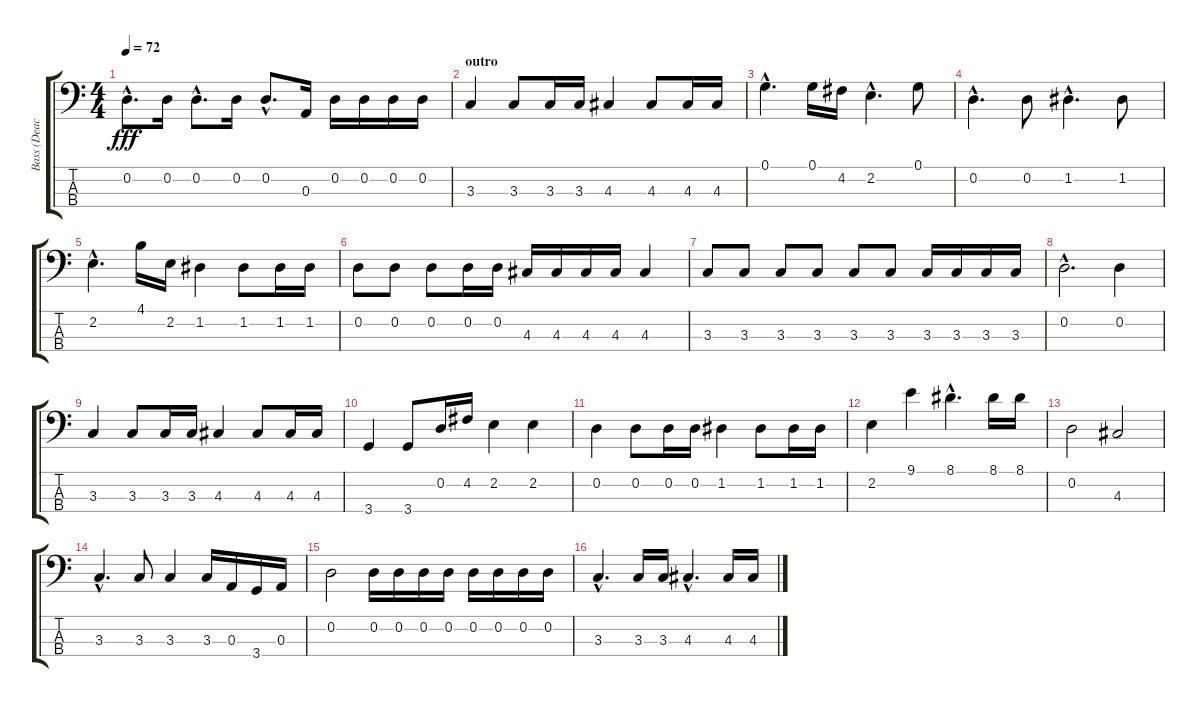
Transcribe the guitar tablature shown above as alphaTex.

\track ("Bass (Deacon)" "Bass (Deac") {instrument electricbassfinger}
\staff {score tabs}
\tuning (G2 D2 A1 E1) {hide}
\ts (4 4)
\tempo 72
\clef f4
\ks c
0.2{hac}.8{d dy fff} 0.2.16 0.2{hac}.8{d} 0.2.16 0.2{hac}.8{d} 0.3.16 0.2.16 0.2.16 0.2.16 0.2.16 |
\section ("" "outro")
3.3.4 3.3.8 3.3.16 3.3.16 4.3.4 4.3.8 4.3.16 4.3.16 |
0.1{hac}.4{d} 0.1.16 4.2.16 2.2{hac}.4{d} 0.1.8 |
0.2{hac}.4{d} 0.2.8 1.2{hac}.4{d} 1.2.8 |
2.2{hac}.4{d} 4.1.16 2.2.16 1.2.4 1.2.8 1.2.16 1.2.16 |
0.2.8 0.2.8 0.2.8 0.2.16 0.2.16 4.3.16 4.3.16 4.3.16 4.3.16 4.3.4 |
3.3.8 3.3.8 3.3.8 3.3.8 3.3.8 3.3.8 3.3.16 3.3.16 3.3.16 3.3.16 |
0.2{hac}.2{d} 0.2.4 |
3.3.4 3.3.8 3.3.16 3.3.16 4.3.4 4.3.8 4.3.16 4.3.16 |
3.4.4 3.4.8 0.2.16 4.2.16 2.2.4 2.2.4 |
0.2.4 0.2.8 0.2.16 0.2.16 1.2.4 1.2.8 1.2.16 1.2.16 |
2.2.4 9.1.4 8.1{hac}.4{d} 8.1.16 8.1.16 |
0.2.2 4.3.2 |
3.3{hac}.4{d} 3.3.8 3.3.4 3.3.16 0.3.16 3.4.16 0.3.16 |
0.2.2 0.2.16 0.2.16 0.2.16 0.2.16 0.2.16 0.2.16 0.2.16 0.2.16 |
3.3{hac}.4{d} 3.3.16 3.3.16 4.3{hac}.4{d} 4.3.16 4.3.16
